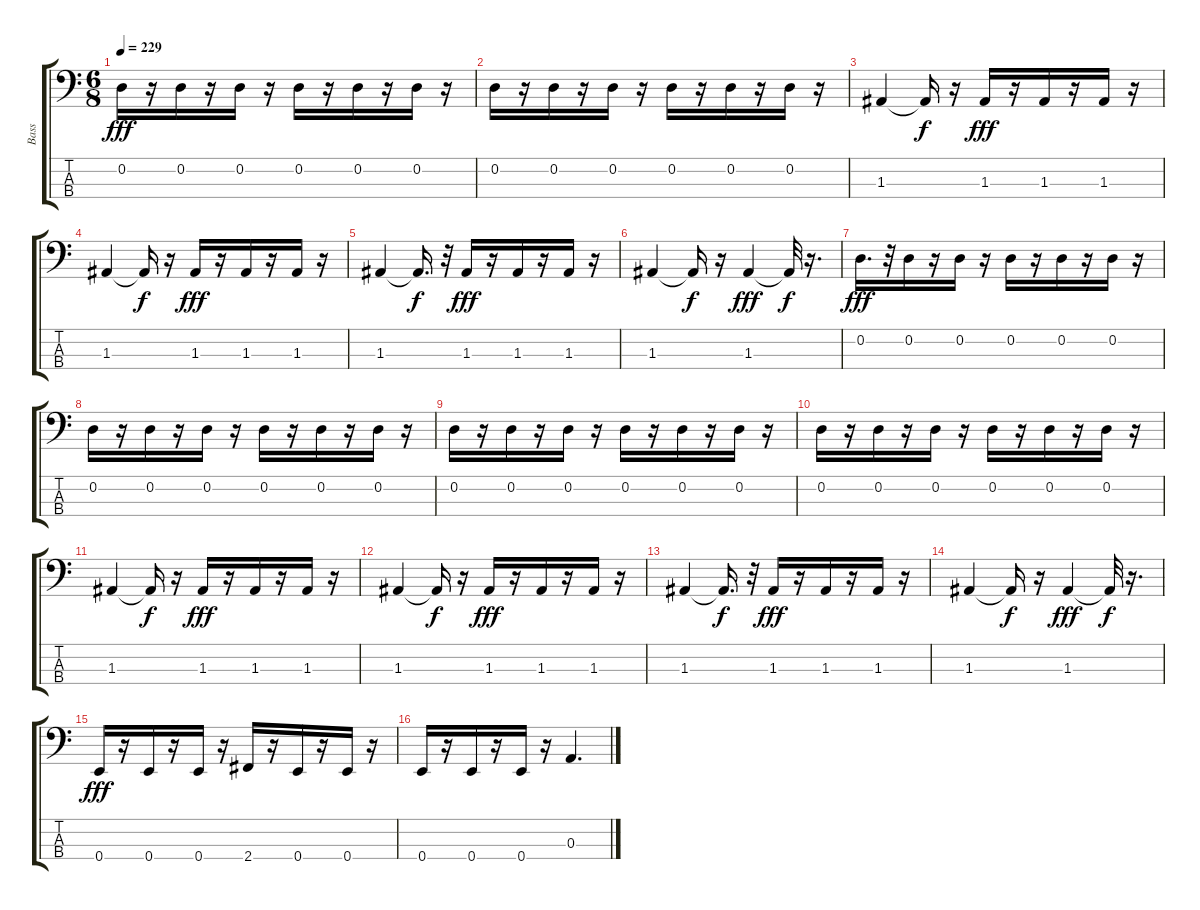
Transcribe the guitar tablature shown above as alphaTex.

\track ("Bass" "Bass") {instrument electricbasspick}
\staff {score tabs}
\tuning (G2 D2 A1 E1) {hide}
\ts (6 8)
\tempo 229
\clef f4
\ks c
0.2.16{dy fff} r.16 0.2.16 r.16 0.2.16 r.16 0.2.16 r.16 0.2.16 r.16 0.2.16 r.16 |
0.2.16 r.16 0.2.16 r.16 0.2.16 r.16 0.2.16 r.16 0.2.16 r.16 0.2.16 r.16 |
1.3.4 1.3{t}.16{dy f} r.16 1.3.16{dy fff} r.16 1.3.16 r.16 1.3.16 r.16 |
1.3.4 1.3{t}.16{dy f} r.16 1.3.16{dy fff} r.16 1.3.16 r.16 1.3.16 r.16 |
1.3.4 1.3{t}.16{d dy f} r.32 1.3.16{dy fff} r.16 1.3.16 r.16 1.3.16 r.16 |
1.3.4 1.3{t}.16{dy f} r.16 1.3.4{dy fff} 1.3{t}.32{dy f} r.16{d} |
0.2.16{d dy fff} r.32 0.2.16 r.16 0.2.16 r.16 0.2.16 r.16 0.2.16 r.16 0.2.16 r.16 |
0.2.16 r.16 0.2.16 r.16 0.2.16 r.16 0.2.16 r.16 0.2.16 r.16 0.2.16 r.16 |
0.2.16 r.16 0.2.16 r.16 0.2.16 r.16 0.2.16 r.16 0.2.16 r.16 0.2.16 r.16 |
0.2.16 r.16 0.2.16 r.16 0.2.16 r.16 0.2.16 r.16 0.2.16 r.16 0.2.16 r.16 |
1.3.4 1.3{t}.16{dy f} r.16 1.3.16{dy fff} r.16 1.3.16 r.16 1.3.16 r.16 |
1.3.4 1.3{t}.16{dy f} r.16 1.3.16{dy fff} r.16 1.3.16 r.16 1.3.16 r.16 |
1.3.4 1.3{t}.16{d dy f} r.32 1.3.16{dy fff} r.16 1.3.16 r.16 1.3.16 r.16 |
1.3.4 1.3{t}.16{dy f} r.16 1.3.4{dy fff} 1.3{t}.32{dy f} r.16{d} |
0.4.16{dy fff} r.16 0.4.16 r.16 0.4.16 r.16 2.4.16 r.16 0.4.16 r.16 0.4.16 r.16 |
0.4.16 r.16 0.4.16 r.16 0.4.16 r.16 0.3.4{d}
